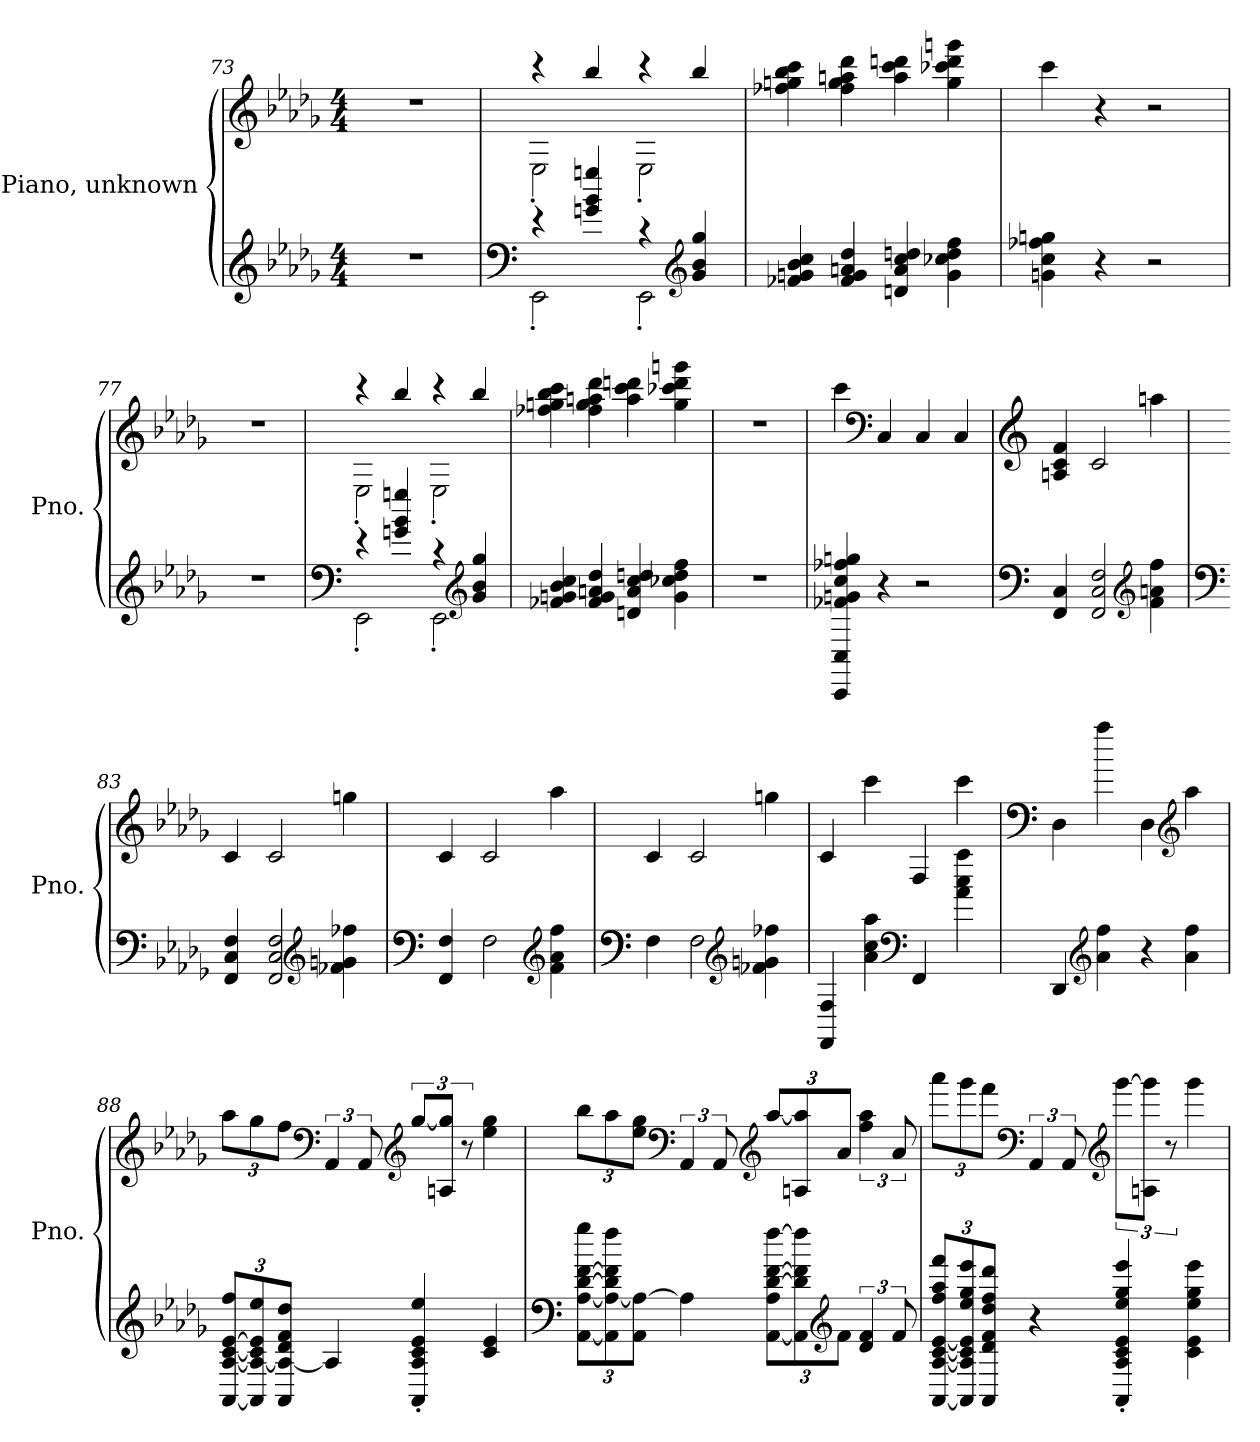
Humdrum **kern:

**kern	**kern
*part1	*part1
*staff2	*staff1
*I"Piano, unknown	*
*I'Pno.	*
*clefG2	*clefG2
*k[b-e-a-d-g-]	*k[b-e-a-d-g-]
*M4/4	*M4/4
=73	=73
1r	1r
=74	=74
*clefF4	*
*^	*^
4r	2EE-'\	4r	2E-'\
4gn/ 4b-/ 4ggn/	.	4bb-/	.
4r	2EE-'\	4r	2E-'\
*clefG2	*	*	*
4g/ 4b-/ 4gg/	.	4bb-/	.
*v	*v	*	*
*	*v	*v
!!LO:LB:g=z
=75	=75
4f-X/ 4gn/ 4b-/ 4cc/	4ff-X\ 4ggn\ 4bb-\ 4ccc\
4f-/ 4g/ 4an/ 4dd-/	4ff-\ 4gg\ 4aan\ 4ddd-\
4dn/ 4a/ 4cc/ 4ddn/	4aa\ 4ccc\ 4dddn\
4g\ 4cc-X\ 4dd\ 4ff\	4gg\ 4ccc-X\ 4ddd\ 4gggn\
=76	=76
4gn\ 4cc\ 4ff-X\ 4ggn\	4ccc\
4r	4r
2r	2r
=77	=77
1r	1r
=78	=78
*clefF4	*
*^	*^
4r	2EE-'\	4r	2E-'\
4gn/ 4b-/ 4ggn/	.	4bb-/	.
4r	2EE-'\	4r	2E-'\
*clefG2	*	*	*
4g/ 4b-/ 4gg/	.	4bb-/	.
*v	*v	*	*
*	*v	*v
=79	=79
4f-X/ 4gn/ 4b-/ 4cc/	4ff-X\ 4ggn\ 4bb-\ 4ccc\
4f-/ 4g/ 4an/ 4dd-/	4ff-\ 4gg\ 4aan\ 4ddd-\
4dn/ 4a/ 4cc/ 4ddn/	4aa\ 4ccc\ 4dddn\
4g\ 4cc-X\ 4dd\ 4ff\	4gg\ 4ccc-X\ 4ddd\ 4gggn\
=80	=80
1r	1r
!!LO:PB:g=z
=81	=81
4CC/ 4C/ 4f-X/ 4gn/ 4cc/ 4ff-X/ 4ggn/	4ccc\
*	*clefF4
4r	4C/
2r	4C/
.	4C/
=82	=82
*clefF4	*clefG2
4FF/ 4C/	4An/ 4c/ 4f/
2FF/ 2C/ 2F/	2c/
*clefG2	*
4f\ 4an\ 4ff\	4aan\
=83	=83
*clefF4	*
4FF/ 4C/ 4F/	4c/
2FF/ 2C/ 2F/	2c/
*clefG2	*
4f-X\ 4gn\ 4ff-X\	4ggn\
=84	=84
*clefF4	*
4FF/ 4F/	4c/
2F\	2c/
*clefG2	*
4f\ 4a-\ 4ff\	4aa-\
!!LO:LB:g=z
=85	=85
*clefF4	*
4F\	4c/
2F\	2c/
*clefG2	*
4f-X\ 4gn\ 4ff-X\	4ggn\
=86	=86
4FF/ 4F/	4c/
4a-\ 4cc\ 4aa-\	4ccc\
*clefF4	*
4FF/	4F/
4a-\ 4cc\ 4aa-\	4ccc\
=87	=87
*	*clefF4
4DD-/	4D-\
*clefG2	*
4a-\ 4ff\	4aa-\
4r	4D-\
*	*clefG2
4a-\ 4ff\	4aa-\
=88	=88
*Xbrackettup	*Xbrackettup
[12AA-/ [12A-/ [12c/ [12e-/ 12ff/L	12aa-\L
12AA-/] 12A-/_ 12c/] 12e-/] 12ee-/	12gg-\
12AA-/ 12A-/_ 12d-/ 12f/ 12dd-/J	12ff\J
*	*clefF4
*	*brackettup
4A-/]	6AA-/
.	12AA-/
*	*clefG2
4AA-/' 4A-/' 4c/' 4e-/' 4ee-/'	[12gg-/L
.	12An/ 12gg-/]J
.	12r
4c/ 4e-/	4ee-\ 4gg-\
!!LO:LB:g=z
=89	=89
*clefF4	*
*	*Xbrackettup
[12AA-\ [12A-\ [12d-\ [12f\ 12gg-\L	12bb-\L
12AA-\] 12A-\_ 12d-\] 12f\] 12ff\	12aa-\
12AA-\ 12A-\_J	12ee-\ 12gg-\J
*	*clefF4
*	*brackettup
4A-\]	6AA-/
.	12AA-/
*	*clefG2
*	*Xbrackettup
[12AA-\ 12A-\ [12d-\ [12f\ [12ff\L	[12aa-/L
12AA-\] 12d-\] 12f\] 12ff\]	12An/ 12aa-/]
*clefG2	*
12f\J	12a-/J
*brackettup	*brackettup
6d-/ 6f/	6ff\ 6aa-\
12f/	12a-/
=90	=90
*Xbrackettup	*Xbrackettup
[12AA-/ [12A-/ [12c/ [12e-/ 12ff/ 12aa-/ 12fff/L	12aaa-\L
12AA-/] 12A-/] 12c/] 12e-/] 12ee-/ 12gg-/ 12eee-/	12ggg-\
12AA-/ 12d-/ 12f/ 12dd-/ 12ff/ 12ddd-/J	12fff\J
*	*clefF4
*	*brackettup
4r	6AA-/
.	12AA-/
*	*clefG2
4AA-/' 4A-/' 4c/' 4e-/' 4ee-/' 4gg-/' 4eee-/'	[12ggg-\L
.	12An\ 12ggg-\]J
.	12r
4c\ 4e-\ 4ee-\ 4gg-\ 4eee-\	4ggg-\
=	=
*-	*-
